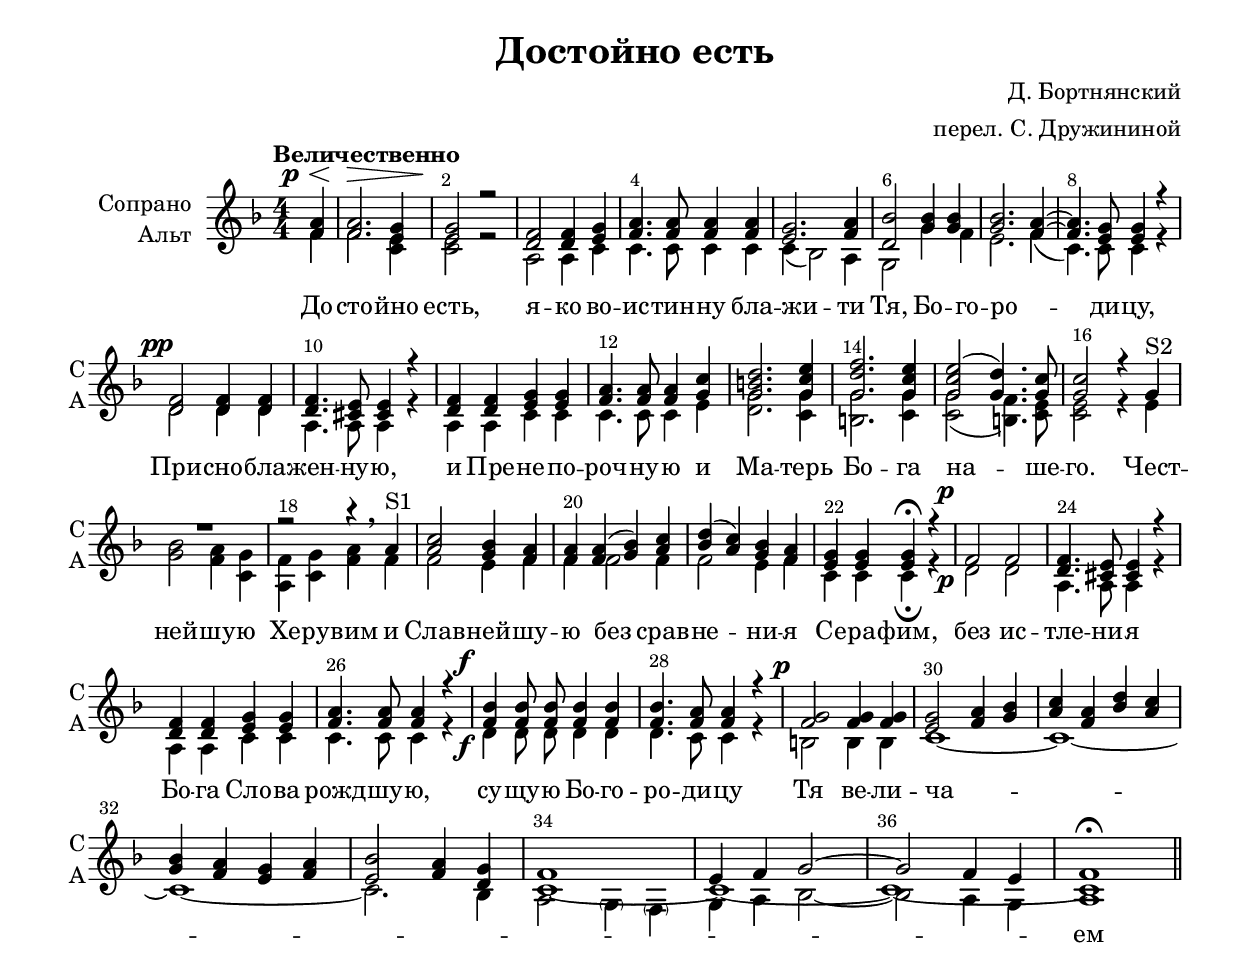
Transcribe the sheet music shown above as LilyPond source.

\version "2.22.0"

% закомментируйте строку ниже, чтобы получался pdf с навигацией
%#(ly:set-option 'point-and-click #f)
#(ly:set-option 'midi-extension "mid")
#(ly:set-option 'embed-source-code #t) % внедряем исходник как аттач к pdf
#(set-default-paper-size "a4")
%#(set-global-staff-size 18)

\header {
  title = "Достойно есть"
  composer = "Д. Бортнянский"
  arranger = "перел. С. Дружининой"
  % Удалить строку версии LilyPond 
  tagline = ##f
}


abr = { \break }
%abr = \tag #'BR { \break }
%abr = {}

pbr = { \pageBreak }
%pbr = {}

breathes = { \once \override BreathingSign.text = \markup { \musicglyph #"scripts.tickmark" } \breathe }

bort = {  % Динамика: вместо f, p пишем по-русски гр., т. и т.д.
  \override DynamicText.stencil = #(lambda (grob)(
                                                   grob-interpret-markup grob (                         
                                                                                let (( dyntxt (ly:grob-property grob 'text ) )  )
                                                                                ( set! dyntxt (cond
                                                                                               (( equal? dyntxt "ff" ) "оч. гр." ) 
                                                                                               (( equal? dyntxt "f" ) "гр." )
                                                                                               (( equal? dyntxt "mf" ) "ум." )
                                                                                               (( equal? dyntxt "mp" ) "ум." )
                                                                                               (( equal? dyntxt "p" ) "т." )
                                                                                               )) #{ \markup \normal-text \italic $dyntxt #} )
                                                   )) }


melon = { \set melismaBusyProperties = #'() }
meloff = { \unset melismaBusyProperties }
solo = ^\markup\italic"Соло"
tutti =  ^\markup\italic"tutti"

co = \cadenzaOn
cof = \cadenzaOff
cb = { \cadenzaOff \bar "||" }
cbr = { \bar "" }
cbar = { \cadenzaOff \bar "|" \cadenzaOn }
stemOff = { \hide Staff.Stem }
nat = { \once \hide Accidental }
%stemOn = { \unHideNotes Staff.Stem }

% alternative breathe
breathes = { \once \override BreathingSign.text = \markup { \musicglyph #"scripts.tickmark" } \breathe }

% alternative partial - for repeats
partiall = { \set Timing.measurePosition = #(ly:make-moment -1/4) }

% compress multi-measure rests
multirests = { \override MultiMeasureRest.expand-limit = #1 \set Score.skipBars = ##t }

% mark with numbers in squares
squaremarks = {  \set Score.markFormatter = #format-mark-box-numbers }

% move dynamics a bit left (to be not up/under the note, but before)
placeDynamicsLeft = { \override DynamicText.X-offset = #-2.5 }

%make visible number of every 2-nd bar
secondbar = {
  \override Score.BarNumber.break-visibility = #end-of-line-invisible
  \override Score.BarNumber.X-offset = #1
  \override Score.BarNumber.self-alignment-X = #LEFT
  \set Score.barNumberVisibility = #(every-nth-bar-number-visible 2)
}

global = {
  \numericTimeSignature
  \secondbar
  \multirests
  \placeDynamicsLeft
  
  \key d \minor
  \time 4/4
}

sopvoice = \relative c' {
  \global
  \dynamicUp
  \autoBeamOff
  \tempo "Величественно"
  \partial 4 <f a>\p \< |
  <f a>2.\> <e g>4 |
  <e g>2\! r |
  <d f>2 <d f>4 <e g> |
  <f a>4. <f a>8 <f a>4 <f a> |
  <e g>2. <f a>4 |
  <d bes'>2 <g bes>4 <g bes> |
  <g bes>2. <f a>4~ |
  <f a>4. <e g>8 <e g>4 r | \abr
  
  <d f>2\pp <d f>4 <d f> |
  <d f>4. <cis e>8 <cis e>4 r |
  <d f> <d f> <e g> <e g> |
  <f a>4. <f a>8 <f a>4 <g c> |
  <g b d>2. <g c e>4 |
  <g d' f>2. <g c e>4 |
  <g c e>2( <g d'>4.) <g c>8 |
  <g c>2 r4 g^"S2" | \abr
  
  R1 |
  r2 r4 \breathe a^"S1" |
  <a c>2 <g bes>4 <f a> |
  <f a> <f a>( <g bes>) <a c> |
  <bes d>( <a c>) <g bes> <f a> |
  <e g> <e g> <e g>\fermata r |
  f2\p f |
  <d f>4. <cis e>8 <cis e>4 r | \abr
  
  <d f>4 <d f> <e g> <e g> |
  <f a>4. <f a>8 <f a>4 r |
  <f bes>4\f <f bes>8 <f bes> <f bes>4 <f bes> |
  <f bes>4. <f a>8 <f a>4 r |
  <f g>2\p <f g>4 <f g> |
  <e g>2 <f a>4 <g bes> |
  <a c> <f a> <bes d> <a c> | \abr
  
  <g bes> <f a> <e g> <f a> |
  <e bes'>2 <f a>4 <d g> |
  << {f1 |
  e4 f g2~ |
  g f4 e |
  f1\fermata} \\ \new Voice { \voiceFour c1~ c~ c ~ c} >> \bar "||"
}


altvoice = \relative c' {
  \global
  \dynamicDown
  \autoBeamOff
  \partial 4 f4   |
  f2. <c e>4 |
  <c e>2 r |
  a2 a4 c |
  c4. c8 c4 c |
  c4( bes2) a4 |
  g2 g'4 f |
  e2. f4( |
  c4.) c8 c4 r |
  
  d2 d4 d |
  a4. a8 a4 r4 |
  a4 a c c |
  c4. c8 c4 e |
  <d g>2. <c g'>4 |
  <b g'>2. <c g'>4 |
  <c g'>2( <b f'>4.) <c e>8 |
  <c e>2 r4 e |
  
  <g bes>2 <f a>4 <c g'> |
  <a f'> <c g'> <f a> f |
  f2 e4 f4 |
  f f2 f4 |
  f2 e4 f |
  c4 c c\fermata r |
  d2\p d |
  a4. a8 a4 r |
  a4 a c c |
  c4. c8 c4 r |
  d4\f d8 d d4 d |
  d4. c8 c4 r |
  b2 b4 b |
  c1~ |
  c~ |
  c~ |
  c2. bes4 |
   a2 \parenthesize g4 \parenthesize f  |
                  g4 a bes2~ |
                  bes a4 g |
                  a1
  
}


lyricscore = \lyricmode {
  До -- сто -- йно есть, я -- ко во -- ис -- тин -- ну бла -- жи -- ти Тя, Бо -- го --
  ро -- _  ди -- цу, При -- сно -- бла -- жен -- ну -- ю, и Пре -- не -- по -- роч -- ну -- ю и
  Ма -- терь Бо -- га на -- ше -- го. Чест -- ней -- шу -- ю Хе -- ру -- вим и Слав -- ней -- шу --
  ю без срав -- не -- ни -- я Се -- ра -- фим, без ис -- тле -- ни -- я Бо -- га Сло -- ва
  рожд -- шу -- ю, су -- щу -- ю Бо -- го -- ро -- ди -- цу Тя ве -- ли -- ча -- _ _ _ _ _ _ _ _ _ ем
}


\bookpart {
  \paper {
    top-margin = 15
    left-margin = 15
    right-margin = 10
    bottom-margin = 15
    indent = 20
    ragged-bottom = ##t
    %  system-separator-markup = \slashSeparator
    
  }
  \score {
    %  \transpose c bes {
    %  \removeWithTag #'BR
    \new ChoirStaff <<
      \new Staff = "upstaff" \with {
        instrumentName = \markup { \right-column { "Сопрано" "Альт"  } }
        shortInstrumentName = \markup { \right-column { "С" "А"  } }
        midiInstrument = "voice oohs"
        %        \RemoveEmptyStaves
      } <<
        \new Voice = "soprano" { \voiceOne \sopvoice }
        \new Voice  = "alto" { \voiceTwo \altvoice }
      >> 
      
      \new Lyrics \lyricsto "alto" { \lyricscore }
      % alternative lyrics above up staff
      %\new Lyrics \with {alignAboveContext = "upstaff"} \lyricsto "soprano" \lyricst
      

    >>
    %  }  % transposeµ
    \layout {
      %    #(layout-set-staff-size 20)
      \context {
        \Score
      }
      \context {
        \Staff
        %        \RemoveEmptyStaves
        %        \RemoveAllEmptyStaves
      }
      %Metronome_mark_engraver
    }
    \midi {
      \tempo 4=90
    }
  }
}
